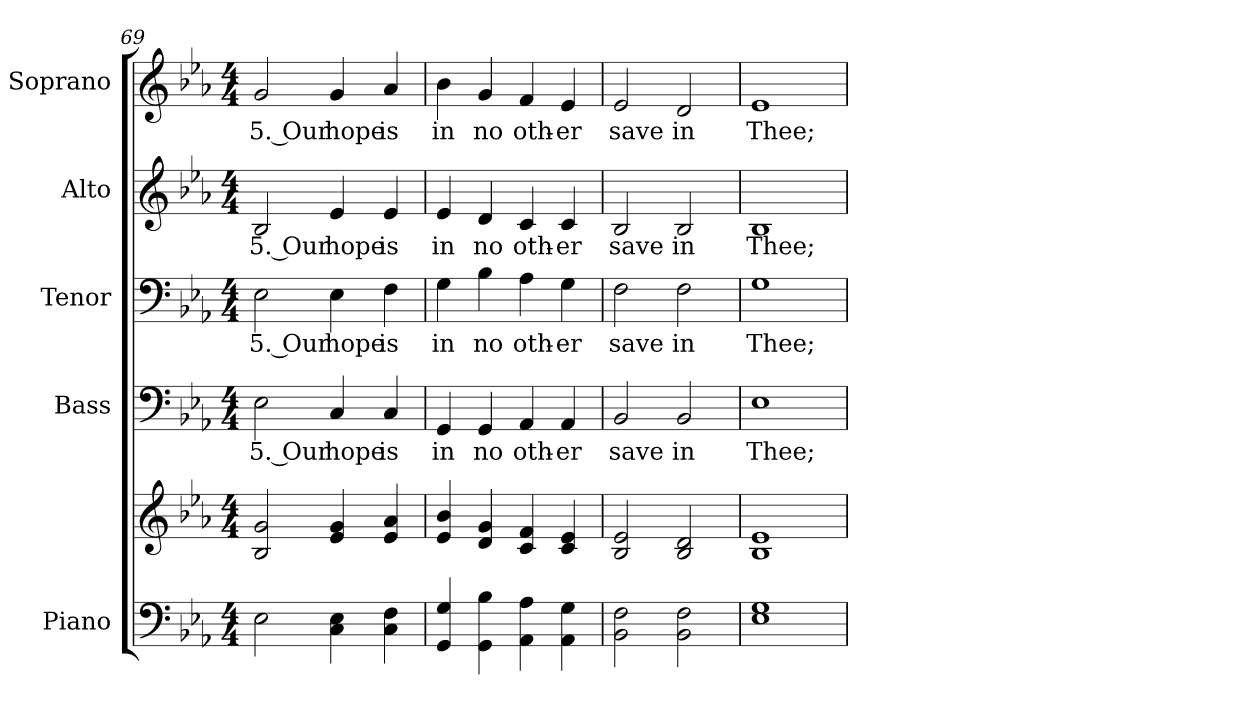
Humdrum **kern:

**kern	**kern	**kern	**text	**kern	**text	**kern	**text	**kern	**text
*part5	*part5	*part4	*part4	*part3	*part3	*part2	*part2	*part1	*part1
*staff6	*staff5	*staff4	*staff4	*staff3	*staff3	*staff2	*staff2	*staff1	*staff1
*I"Piano	*	*I"Bass	*	*I"Tenor	*	*I"Alto	*	*I"Soprano	*
*I'Pno.	*	*I'B.	*	*I'T.	*	*I'A.	*	*I'S.	*
*clefF4	*clefG2	*clefF4	*	*clefF4	*	*clefG2	*	*clefG2	*
*k[b-e-a-]	*k[b-e-a-]	*k[b-e-a-]	*	*k[b-e-a-]	*	*k[b-e-a-]	*	*k[b-e-a-]	*
*E-:	*E-:	*E-:	*	*E-:	*	*E-:	*	*E-:	*
*M4/4	*M4/4	*M4/4	*	*M4/4	*	*M4/4	*	*M4/4	*
=69	=69	=69	=69	=69	=69	=69	=69	=69	=69
!	!	!	!LO:LY:b:color=#000000	!	!	!	!	!	!
!	!	!	!	!	!LO:LY:b:color=#000000	!	!	!	!
!	!	!	!	!	!	!	!LO:LY:b:color=#000000	!	!
!	!	!	!	!	!	!	!	!	!LO:LY:b:color=#000000
2E-i\	2B-i/ 2gi	2E-i\	5. Our	2E-i\	5. Our	2B-i/	5. Our	2gi/	5. Our
!	!	!	!LO:LY:b:color=#000000	!	!	!	!	!	!
!	!	!	!	!	!LO:LY:b:color=#000000	!	!	!	!
!	!	!	!	!	!	!	!LO:LY:b:color=#000000	!	!
!	!	!	!	!	!	!	!	!	!LO:LY:b:color=#000000
4Ci\ 4E-i	4e-i/ 4gi	4Ci/	hope	4E-i\	hope	4e-i/	hope	4gi/	hope
!	!	!	!LO:LY:b:color=#000000	!	!	!	!	!	!
!	!	!	!	!	!LO:LY:b:color=#000000	!	!	!	!
!	!	!	!	!	!	!	!LO:LY:b:color=#000000	!	!
!	!	!	!	!	!	!	!	!	!LO:LY:b:color=#000000
4Ci\ 4Fi	4e-i/ 4a-i	4Ci/	is	4Fi\	is	4e-i/	is	4a-i/	is
=70	=70	=70	=70	=70	=70	=70	=70	=70	=70
!	!	!	!LO:LY:b:color=#000000	!	!	!	!	!	!
!	!	!	!	!	!LO:LY:b:color=#000000	!	!	!	!
!	!	!	!	!	!	!	!LO:LY:b:color=#000000	!	!
!	!	!	!	!	!	!	!	!	!LO:LY:b:color=#000000
4GGi/ 4Gi	4e-i/ 4b-i	4GGi/	in	4Gi\	in	4e-i/	in	4b-i\	in
!	!	!	!LO:LY:b:color=#000000	!	!	!	!	!	!
!	!	!	!	!	!LO:LY:b:color=#000000	!	!	!	!
!	!	!	!	!	!	!	!LO:LY:b:color=#000000	!	!
!	!	!	!	!	!	!	!	!	!LO:LY:b:color=#000000
4GGi\ 4B-i	4di/ 4gi	4GGi/	no	4B-i\	no	4di/	no	4gi/	no
!	!	!	!LO:LY:b:color=#000000	!	!	!	!	!	!
!	!	!	!	!	!LO:LY:b:color=#000000	!	!	!	!
!	!	!	!	!	!	!	!LO:LY:b:color=#000000	!	!
!	!	!	!	!	!	!	!	!	!LO:LY:b:color=#000000
4AA-i\ 4A-i	4ci/ 4fi	4AA-i/	oth-	4A-i\	oth-	4ci/	oth-	4fi/	oth-
!	!	!	!LO:LY:b:color=#000000	!	!	!	!	!	!
!	!	!	!	!	!LO:LY:b:color=#000000	!	!	!	!
!	!	!	!	!	!	!	!LO:LY:b:color=#000000	!	!
!	!	!	!	!	!	!	!	!	!LO:LY:b:color=#000000
4AA-i\ 4Gi	4ci/ 4e-i	4AA-i/	-er	4Gi\	-er	4ci/	-er	4e-i/	-er
!!LO:PB:g=z
=71	=71	=71	=71	=71	=71	=71	=71	=71	=71
!	!	!	!LO:LY:b:color=#000000	!	!	!	!	!	!
!	!	!	!	!	!LO:LY:b:color=#000000	!	!	!	!
!	!	!	!	!	!	!	!LO:LY:b:color=#000000	!	!
!	!	!	!	!	!	!	!	!	!LO:LY:b:color=#000000
2BB-i\ 2Fi	2B-i/ 2e-i	2BB-i/	save	2Fi\	save	2B-i/	save	2e-i/	save
!	!	!	!LO:LY:b:color=#000000	!	!	!	!	!	!
!	!	!	!	!	!LO:LY:b:color=#000000	!	!	!	!
!	!	!	!	!	!	!	!LO:LY:b:color=#000000	!	!
!	!	!	!	!	!	!	!	!	!LO:LY:b:color=#000000
2BB-i\ 2Fi	2B-i/ 2di	2BB-i/	in	2Fi\	in	2B-i/	in	2di/	in
=72	=72	=72	=72	=72	=72	=72	=72	=72	=72
!	!	!	!LO:LY:b:color=#000000	!	!	!	!	!	!
!	!	!	!	!	!LO:LY:b:color=#000000	!	!	!	!
!	!	!	!	!	!	!	!LO:LY:b:color=#000000	!	!
!	!	!	!	!	!	!	!	!	!LO:LY:b:color=#000000
1E-i 1Gi	1B-i 1e-i	1E-i	Thee;	1Gi	Thee;	1B-i	Thee;	1e-i	Thee;
=	=	=	=	=	=	=	=	=	=
*-	*-	*-	*-	*-	*-	*-	*-	*-	*-
